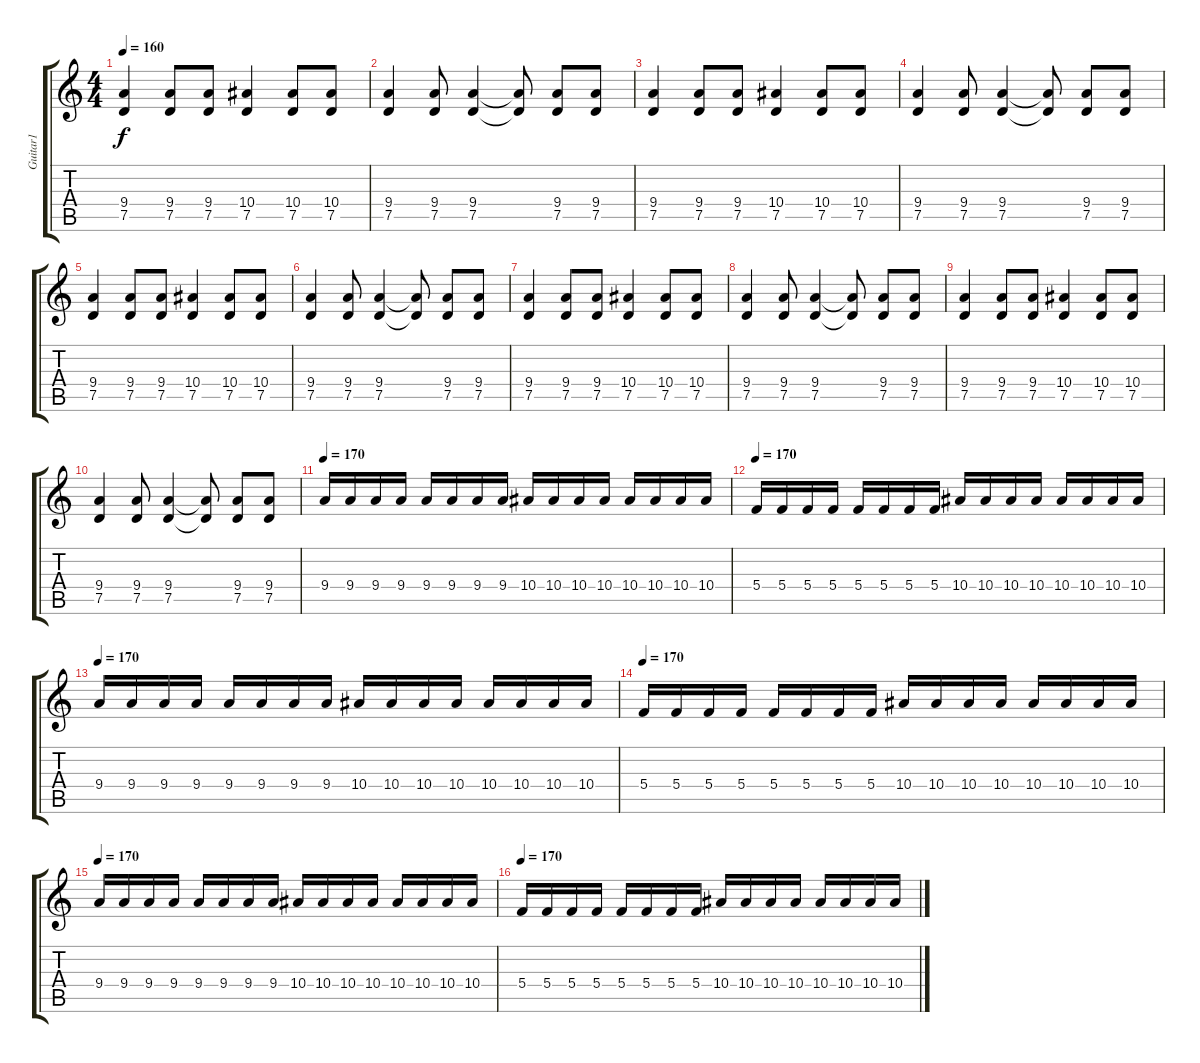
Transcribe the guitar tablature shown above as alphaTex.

\track ("Guitar1" "Guitar1") {instrument distortionguitar}
\staff {score tabs}
\tuning (D4 A3 F3 C3 G2 D2) {hide}
\ts (4 4)
\tempo 160
\clef g2
\ks c
(9.4 7.5).4{dy f} (9.4 7.5).8 (9.4 7.5).8 (10.4 7.5).4 (10.4 7.5).8 (10.4 7.5).8 |
(9.4 7.5).4 (9.4 7.5).8 (9.4 7.5).4 (9.4{t} 7.5{t}).8 (9.4 7.5).8 (9.4 7.5).8 |
(9.4 7.5).4 (9.4 7.5).8 (9.4 7.5).8 (10.4 7.5).4 (10.4 7.5).8 (10.4 7.5).8 |
(9.4 7.5).4 (9.4 7.5).8 (9.4 7.5).4 (9.4{t} 7.5{t}).8 (9.4 7.5).8 (9.4 7.5).8 |
(9.4 7.5).4 (9.4 7.5).8 (9.4 7.5).8 (10.4 7.5).4 (10.4 7.5).8 (10.4 7.5).8 |
(9.4 7.5).4 (9.4 7.5).8 (9.4 7.5).4 (9.4{t} 7.5{t}).8 (9.4 7.5).8 (9.4 7.5).8 |
(9.4 7.5).4 (9.4 7.5).8 (9.4 7.5).8 (10.4 7.5).4 (10.4 7.5).8 (10.4 7.5).8 |
(9.4 7.5).4 (9.4 7.5).8 (9.4 7.5).4 (9.4{t} 7.5{t}).8 (9.4 7.5).8 (9.4 7.5).8 |
(9.4 7.5).4 (9.4 7.5).8 (9.4 7.5).8 (10.4 7.5).4 (10.4 7.5).8 (10.4 7.5).8 |
(9.4 7.5).4 (9.4 7.5).8 (9.4 7.5).4 (9.4{t} 7.5{t}).8 (9.4 7.5).8 (9.4 7.5).8 |
\tempo 170
9.4.16 9.4.16 9.4.16 9.4.16 9.4.16 9.4.16 9.4.16 9.4.16 10.4.16 10.4.16 10.4.16 10.4.16 10.4.16 10.4.16 10.4.16 10.4.16 |
\tempo 170
5.4.16 5.4.16 5.4.16 5.4.16 5.4.16 5.4.16 5.4.16 5.4.16 10.4.16 10.4.16 10.4.16 10.4.16 10.4.16 10.4.16 10.4.16 10.4.16 |
\tempo 170
9.4.16 9.4.16 9.4.16 9.4.16 9.4.16 9.4.16 9.4.16 9.4.16 10.4.16 10.4.16 10.4.16 10.4.16 10.4.16 10.4.16 10.4.16 10.4.16 |
\tempo 170
5.4.16 5.4.16 5.4.16 5.4.16 5.4.16 5.4.16 5.4.16 5.4.16 10.4.16 10.4.16 10.4.16 10.4.16 10.4.16 10.4.16 10.4.16 10.4.16 |
\tempo 170
9.4.16 9.4.16 9.4.16 9.4.16 9.4.16 9.4.16 9.4.16 9.4.16 10.4.16 10.4.16 10.4.16 10.4.16 10.4.16 10.4.16 10.4.16 10.4.16 |
\tempo 170
5.4.16 5.4.16 5.4.16 5.4.16 5.4.16 5.4.16 5.4.16 5.4.16 10.4.16 10.4.16 10.4.16 10.4.16 10.4.16 10.4.16 10.4.16 10.4.16
